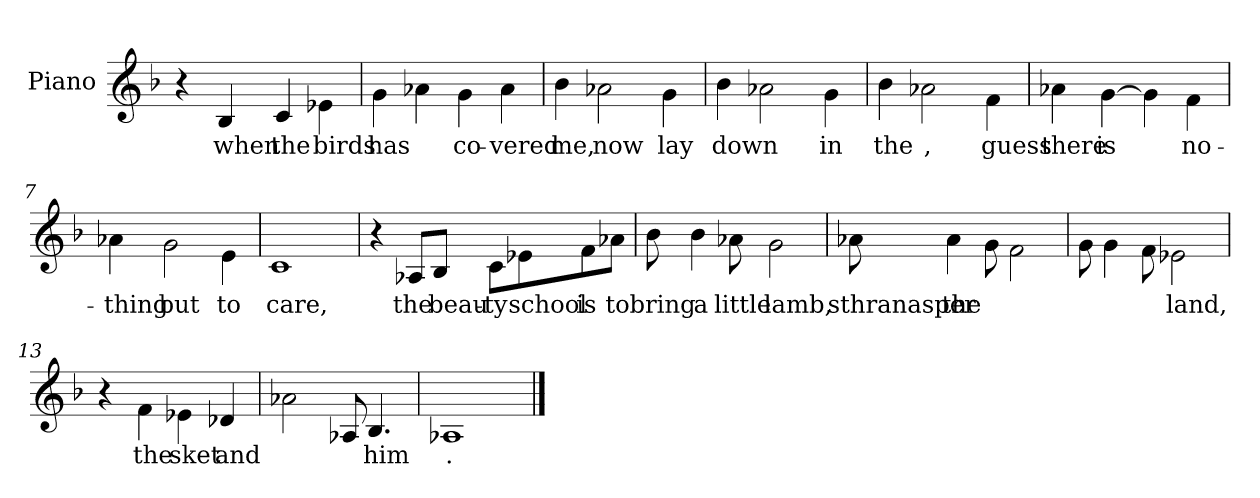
**kern	**text
*part1	*part1
*staff1	*staff1
*I"Piano	*
*I'Pno	*
*clefG2	*
*k[b-]	*
*F:	*
=1	=1
4r	.
4B-/	when
4c/	the
4e-X\	birds
=2	=2
4g\	has
4a-X\	--
4g\	co-
4a-\	-vered
=3	=3
4b-\	me,
2a-X\	now
4g\	lay
=4	=4
4b-\	down
2a-X\	--
4g\	in
=5	=5
4b-\	the
2a-X\	-,
4f\	guess
=6	=6
4a-X\	there
[4g\	is
4g\]	.
4f\	no-
=7	=7
4a-X\	-thing
2g\	but
4e\	to
=8	=8
1c	care,
=9	=9
4r	.
8A-X/L	the
8B-/J	beau-
8c\L	-ty
8e-X\	school
8f\	is
8a-X\J	to
=10	=10
8b-\	bring
4b-\	a
8a-X\	little
2g\	lamb,
=11	=11
8a-X\	sthranasper
4a-\	the
8g\	--
2f\	--
=12	=12
8g\	--
4g\	--
8f\	--
2e-X\	land,
=13	=13
4r	.
4f\	the
4e-X\	sket
4d-X/	and
=14	=14
2a-X\	--
8A-X/	--
4.B-/	him
=15	=15
1A-X	-.
==	==
*-	*-
